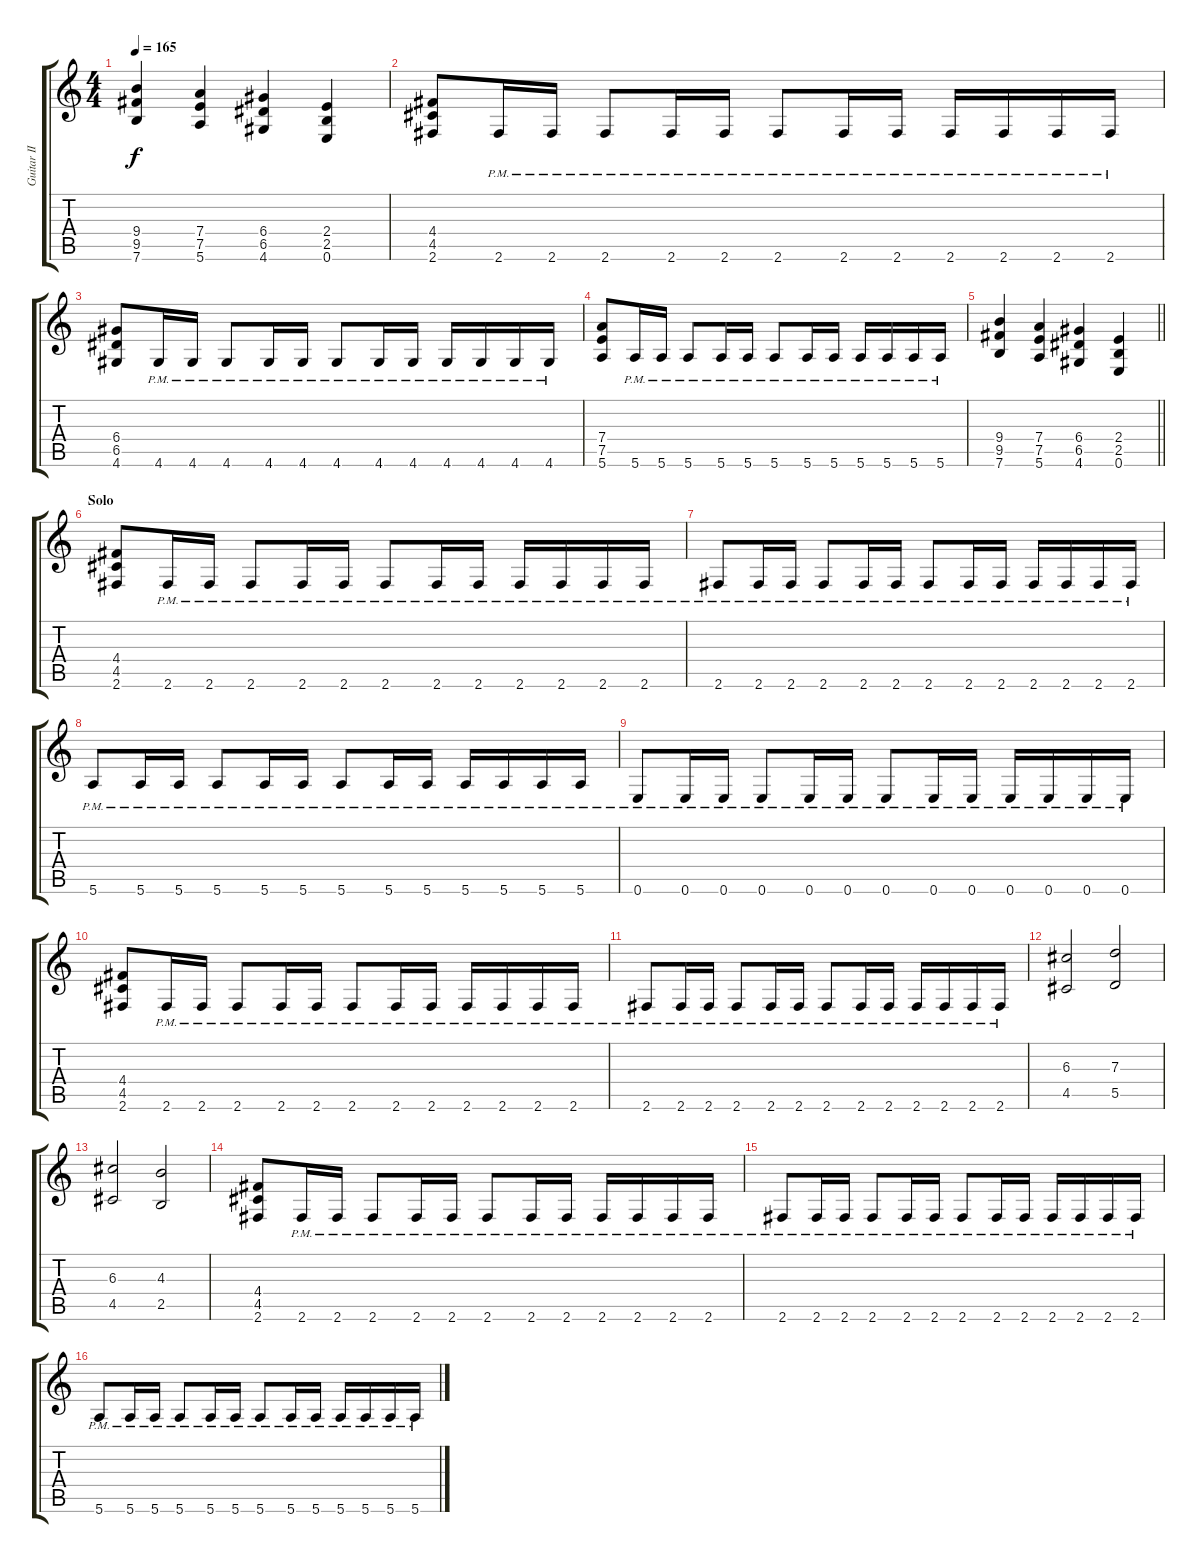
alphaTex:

\track ("Guitar II" "Guitar II") {instrument overdrivenguitar}
\staff {score tabs}
\tuning (E4 B3 G3 D3 A2 E2) {hide}
\ts (4 4)
\tempo 165
\clef g2
\ks c
(9.4 9.5 7.6).4{dy f} (7.4 7.5 5.6).4 (6.4 6.5 4.6).4 (2.4 2.5 0.6).4 |
(4.4 4.5 2.6).8 2.6{pm}.16 2.6{pm}.16 2.6{pm}.8 2.6{pm}.16 2.6{pm}.16 2.6{pm}.8 2.6{pm}.16 2.6{pm}.16 2.6{pm}.16 2.6{pm}.16 2.6{pm}.16 2.6{pm}.16 |
(6.4 6.5 4.6).8 4.6{pm}.16 4.6{pm}.16 4.6{pm}.8 4.6{pm}.16 4.6{pm}.16 4.6{pm}.8 4.6{pm}.16 4.6{pm}.16 4.6{pm}.16 4.6{pm}.16 4.6{pm}.16 4.6{pm}.16 |
(7.4 7.5 5.6).8 5.6{pm}.16 5.6{pm}.16 5.6{pm}.8 5.6{pm}.16 5.6{pm}.16 5.6{pm}.8 5.6{pm}.16 5.6{pm}.16 5.6{pm}.16 5.6{pm}.16 5.6{pm}.16 5.6{pm}.16 |
\barLineRight lightlight
(9.4 9.5 7.6).4 (7.4 7.5 5.6).4 (6.4 6.5 4.6).4 (2.4 2.5 0.6).4 |
\section ("" "Solo")
(4.4 4.5 2.6).8 2.6{pm}.16 2.6{pm}.16 2.6{pm}.8 2.6{pm}.16 2.6{pm}.16 2.6{pm}.8 2.6{pm}.16 2.6{pm}.16 2.6{pm}.16 2.6{pm}.16 2.6{pm}.16 2.6{pm}.16 |
2.6{pm}.8 2.6{pm}.16 2.6{pm}.16 2.6{pm}.8 2.6{pm}.16 2.6{pm}.16 2.6{pm}.8 2.6{pm}.16 2.6{pm}.16 2.6{pm}.16 2.6{pm}.16 2.6{pm}.16 2.6{pm}.16 |
5.6{pm}.8 5.6{pm}.16 5.6{pm}.16 5.6{pm}.8 5.6{pm}.16 5.6{pm}.16 5.6{pm}.8 5.6{pm}.16 5.6{pm}.16 5.6{pm}.16 5.6{pm}.16 5.6{pm}.16 5.6{pm}.16 |
0.6{pm}.8 0.6{pm}.16 0.6{pm}.16 0.6{pm}.8 0.6{pm}.16 0.6{pm}.16 0.6{pm}.8 0.6{pm}.16 0.6{pm}.16 0.6{pm}.16 0.6{pm}.16 0.6{pm}.16 0.6{pm}.16 |
(4.4 4.5 2.6).8 2.6{pm}.16 2.6{pm}.16 2.6{pm}.8 2.6{pm}.16 2.6{pm}.16 2.6{pm}.8 2.6{pm}.16 2.6{pm}.16 2.6{pm}.16 2.6{pm}.16 2.6{pm}.16 2.6{pm}.16 |
2.6{pm}.8 2.6{pm}.16 2.6{pm}.16 2.6{pm}.8 2.6{pm}.16 2.6{pm}.16 2.6{pm}.8 2.6{pm}.16 2.6{pm}.16 2.6{pm}.16 2.6{pm}.16 2.6{pm}.16 2.6{pm}.16 |
(6.3 4.5).2 (7.3 5.5).2 |
(6.3 4.5).2 (4.3 2.5).2 |
(4.4 4.5 2.6).8 2.6{pm}.16 2.6{pm}.16 2.6{pm}.8 2.6{pm}.16 2.6{pm}.16 2.6{pm}.8 2.6{pm}.16 2.6{pm}.16 2.6{pm}.16 2.6{pm}.16 2.6{pm}.16 2.6{pm}.16 |
2.6{pm}.8 2.6{pm}.16 2.6{pm}.16 2.6{pm}.8 2.6{pm}.16 2.6{pm}.16 2.6{pm}.8 2.6{pm}.16 2.6{pm}.16 2.6{pm}.16 2.6{pm}.16 2.6{pm}.16 2.6{pm}.16 |
5.6{pm}.8 5.6{pm}.16 5.6{pm}.16 5.6{pm}.8 5.6{pm}.16 5.6{pm}.16 5.6{pm}.8 5.6{pm}.16 5.6{pm}.16 5.6{pm}.16 5.6{pm}.16 5.6{pm}.16 5.6{pm}.16
